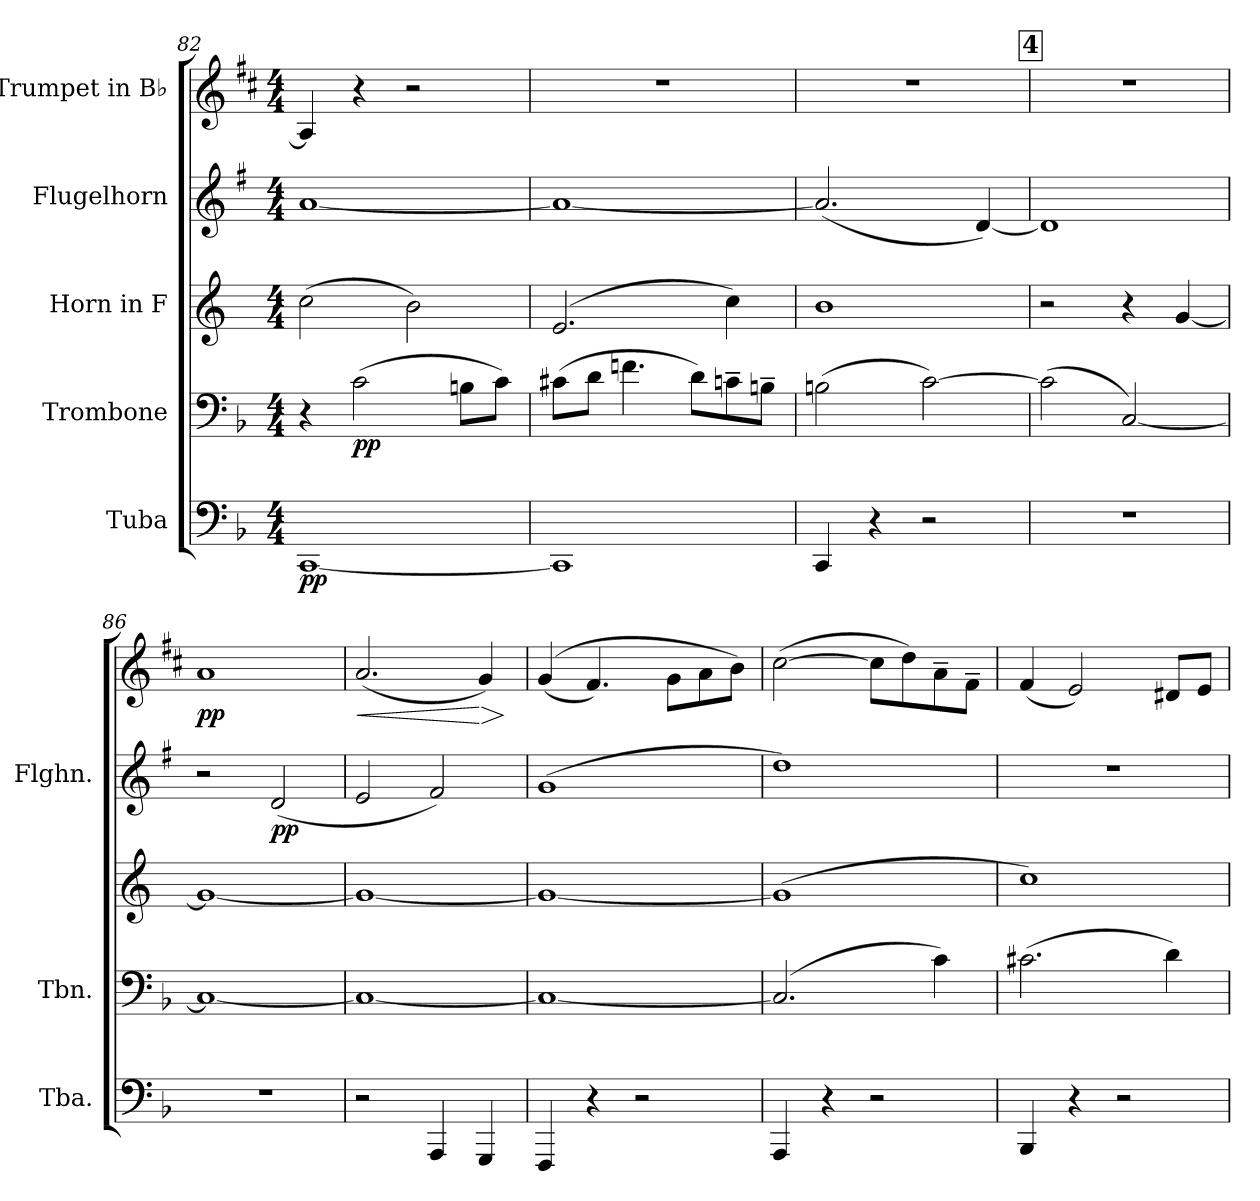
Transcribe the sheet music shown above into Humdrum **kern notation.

**kern	**dynam	**kern	**dynam	**kern	**kern	**dynam	**kern	**dynam
*part5	*part5	*part4	*part4	*part3	*part2	*part2	*part1	*part1
*staff5	*staff5	*staff4	*staff4	*staff3	*staff2	*staff2	*staff1	*staff1
*I"Tuba	*	*I"Trombone	*	*I"Horn in F	*I"Flugelhorn	*	*I"Trumpet in B♭	*
*I'Tba.	*	*I'Tbn.	*	*	*I'Flghn.	*	*	*
*clefF4	*	*clefF4	*	*clefG2	*clefG2	*	*clefG2	*
*	*	*	*	*ITrd4c7	*ITrd1c2	*	*ITrd-2c-3	*
*k[b-]	*	*k[b-]	*	*k[b-]	*k[b-]	*	*k[b-]	*
*M4/4	*	*M4/4	*	*M4/4	*M4/4	*	*M4/4	*
=82	=82	=82	=82	=82	=82	=82	=82	=82
!	!LO:DY:b	!	!	!	!	!	!	!
[1CC	pp	4r	.	(>2f\	[1g	.	4c/]	.
!	!	!	!LO:DY:b	!	!	!	!	!
.	.	(>2c\	pp	.	.	.	4r	.
.	.	.	.	2e\)	.	.	2r	.
.	.	8Bn\L	.	.	.	.	.	.
.	.	8c\J)	.	.	.	.	.	.
=83	=83	=83	=83	=83	=83	=83	=83	=83
1CC]	.	(>8c#X\L	.	(>2.A/	1g_	.	1r	.
.	.	8d\J	.	.	.	.	.	.
.	.	4.fn\	.	.	.	.	.	.
.	.	8d\L)	.	.	.	.	.	.
.	.	8cn~\	.	4f\)	.	.	.	.
.	.	8Bn~\J	.	.	.	.	.	.
=84	=84	=84	=84	=84	=84	=84	=84	=84
4CC/	.	(>2Bn\	.	1e	(<2.g/]	.	1r	.
4r	.	.	.	.	.	.	.	.
2r	.	[2c\)	.	.	.	.	.	.
.	.	.	.	.	[4c/)	.	.	.
!!LO:REH:place=s1:a:B:fs=14:t=4
=85	=85	=85	=85	=85	=85	=85	=85	=85
1r	.	(>2c\]	.	2r	1c]	.	1r	.
.	.	[2C/)	.	4r	.	.	.	.
.	.	.	.	[4c/	.	.	.	.
=86	=86	=86	=86	=86	=86	=86	=86	=86
!	!	!	!	!	!	!	!	!LO:DY:b
1r	.	1C_	.	1c_	2r	.	1cc	pp
!	!	!	!	!	!	!LO:DY:b	!	!
.	.	.	.	.	(<2c/	pp	.	.
!!LO:LB:g=z
=87	=87	=87	=87	=87	=87	=87	=87	=87
!	!	!	!	!	!	!	!	!LO:HP:b
2r	.	1C_	.	1c_	2d/	.	(<2.cc/	<
4AAA/	.	.	.	.	2e/)	.	.	.
!	!	!	!	!	!	!	!	!LO:HP:n=1:b
4GGG/	.	.	.	.	.	.	4b-/)	[ >
.	.	.	.	.	.	.	.	]
=88	=88	=88	=88	=88	=88	=88	=88	=88
4FFF/	.	1C_	.	1c_	(>1f	.	(<(>4b-/	.
4r	.	.	.	.	.	.	4.a/)	.
2r	.	.	.	.	.	.	.	.
.	.	.	.	.	.	.	8b-\L	.
.	.	.	.	.	.	.	8cc\	.
.	.	.	.	.	.	.	8dd\J)	.
=89	=89	=89	=89	=89	=89	=89	=89	=89
4AAA/	.	(>2.C/]	.	(<1c]	1cc)	.	(>[2ee\	.
4r	.	.	.	.	.	.	.	.
2r	.	.	.	.	.	.	8ee\L]	.
.	.	.	.	.	.	.	8ff\)	.
.	.	4c\)	.	.	.	.	8cc~\	.
.	.	.	.	.	.	.	8a~\J	.
=90	=90	=90	=90	=90	=90	=90	=90	=90
4BBB-/	.	(>2.c#X\	.	1f)	1r	.	(<4a/	.
4r	.	.	.	.	.	.	2g/)	.
2r	.	.	.	.	.	.	.	.
.	.	4d\)	.	.	.	.	8f#X/L	.
.	.	.	.	.	.	.	8g/J	.
=	=	=	=	=	=	=	=	=
*-	*-	*-	*-	*-	*-	*-	*-	*-
